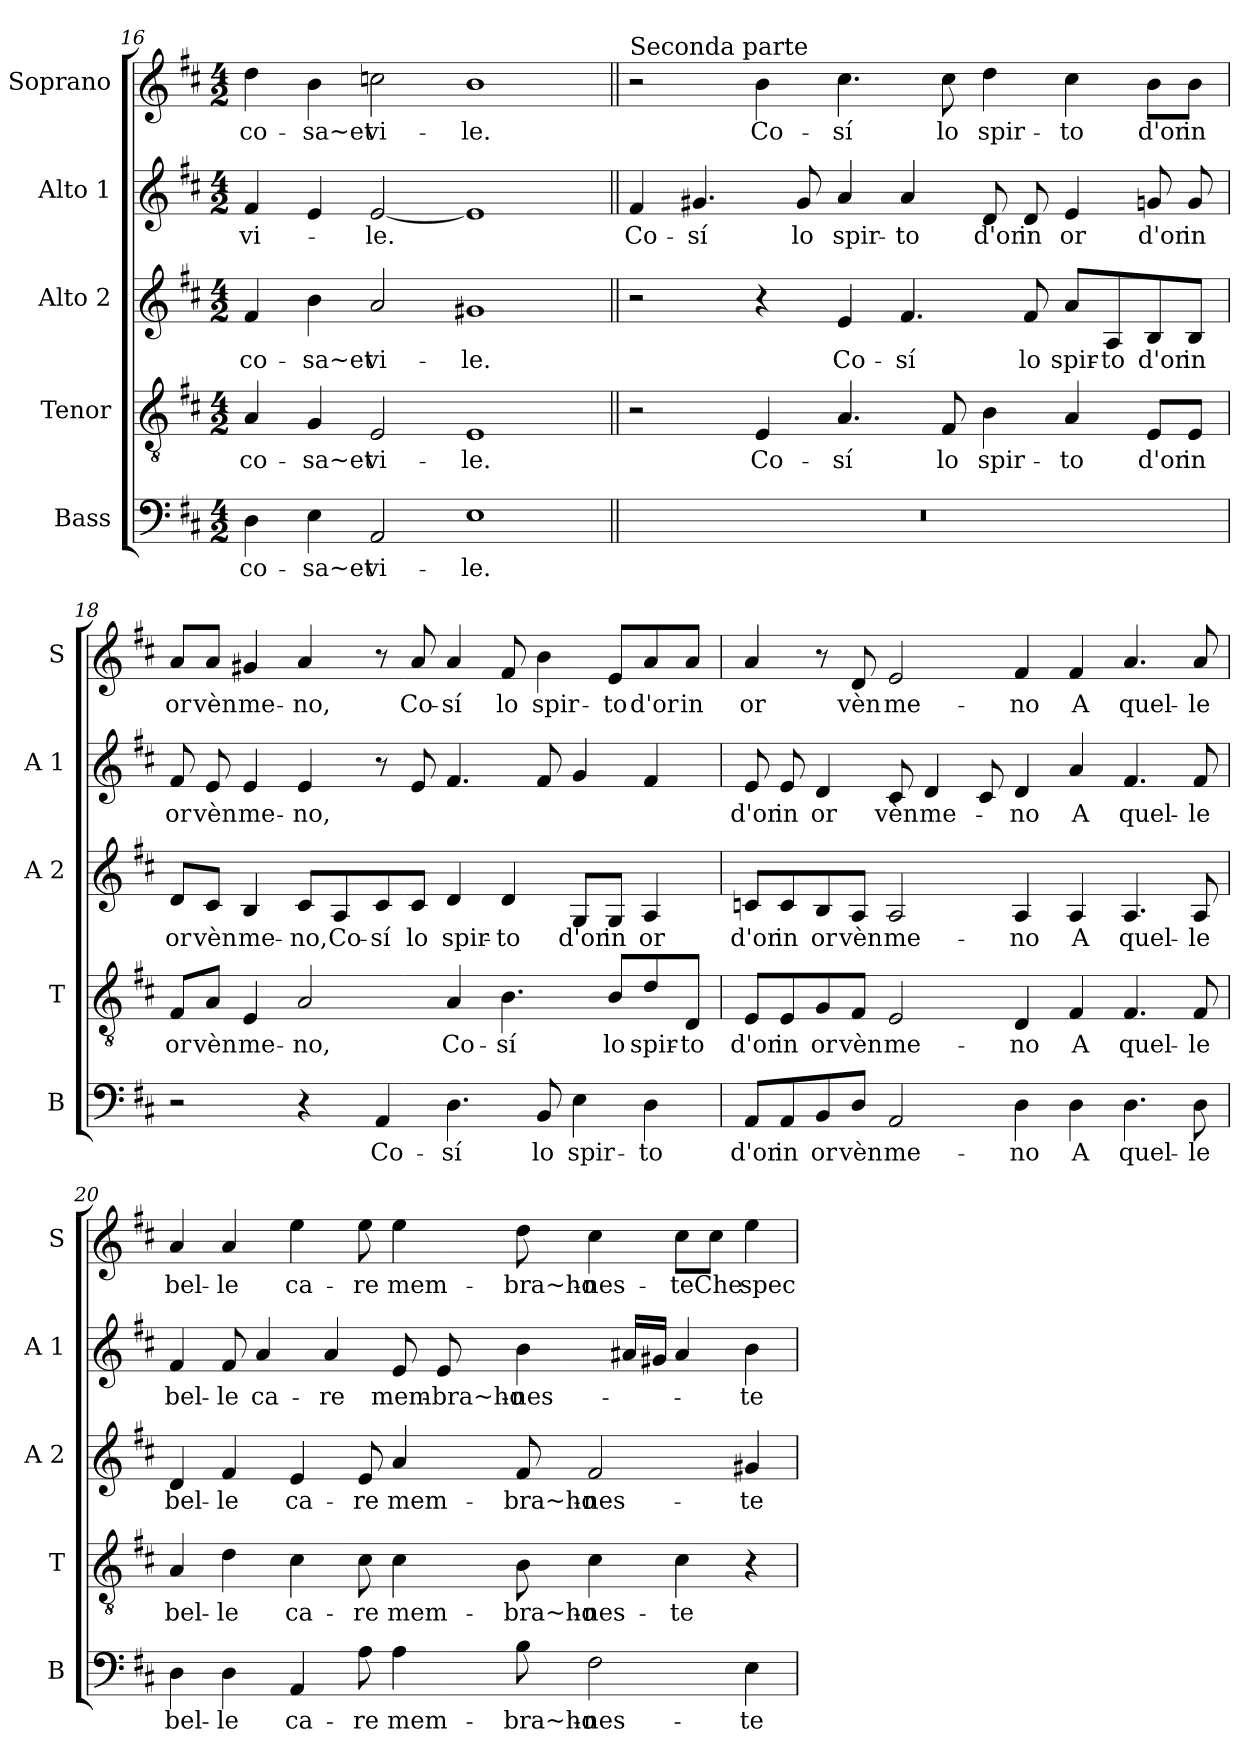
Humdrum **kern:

**kern	**text	**kern	**text	**kern	**text	**kern	**text	**kern	**text
*part5	*part5	*part4	*part4	*part3	*part3	*part2	*part2	*part1	*part1
*staff5	*staff5	*staff4	*staff4	*staff3	*staff3	*staff2	*staff2	*staff1	*staff1
*I"Bass	*	*I"Tenor	*	*I"Alto 2	*	*I"Alto 1	*	*I"Soprano	*
*I'B	*	*I'T	*	*I'A 2	*	*I'A 1	*	*I'S	*
*clefF4	*	*clefGv2	*	*clefG2	*	*clefG2	*	*clefG2	*
*k[f#c#]	*	*k[f#c#]	*	*k[f#c#]	*	*k[f#c#]	*	*k[f#c#]	*
*D:	*	*D:	*	*D:	*	*D:	*	*D:	*
*M4/2	*	*M4/2	*	*M4/2	*	*M4/2	*	*M4/2	*
=16	=16	=16	=16	=16	=16	=16	=16	=16	=16
!	!LO:LY:b	!	!LO:LY:b	!	!LO:LY:b	!	!LO:LY:b	!	!LO:LY:b
4D\	-co-	4A/	-co-	4f#/	-co-	4f#/	vi-	4dd\	-co-
!	!LO:LY:b	!	!LO:LY:b	!	!LO:LY:b	!	!	!	!LO:LY:b
4E\	-sa~et	4G/	-sa~et	4b\	-sa~et	4e/	.	4b\	-sa~et
!	!LO:LY:b	!	!LO:LY:b	!	!LO:LY:b	!	!LO:LY:b	!	!LO:LY:b
2AA/	vi-	2E/	vi-	2a/	vi-	[2e/	-le.	2ccn\	vi-
!	!LO:LY:b	!	!LO:LY:b	!	!LO:LY:b	!	!	!	!LO:LY:b
1E	-le.	1E	-le.	1g#X	-le.	1e]	.	1b	-le.
=17||	=17||	=17||	=17||	=17||	=17||	=17||	=17||	=17||	=17||
!	!	!	!	!	!	!	!	!LO:TX:a:t=Seconda parte	!
!	!	!	!	!	!	!	!LO:LY:b	!	!
0r	.	2r	.	2r	.	4f#/	Co-	2r	.
!	!	!	!	!	!	!	!LO:LY:b	!	!
.	.	.	.	.	.	4.g#X/	-sí	.	.
!	!	!	!LO:LY:b	!	!	!	!	!	!LO:LY:b
.	.	4E/	Co-	4r	.	.	.	4b\	Co-
!	!	!	!	!	!	!	!LO:LY:b	!	!
.	.	.	.	.	.	8g#/	lo	.	.
!	!	!	!LO:LY:b	!	!LO:LY:b	!	!LO:LY:b	!	!LO:LY:b
.	.	4.A/	-sí	4e/	Co-	4a/	spir-	4.cc#\	-sí
!	!	!	!	!	!LO:LY:b	!	!LO:LY:b	!	!
.	.	.	.	4.f#/	-sí	4a/	-to	.	.
!	!	!	!LO:LY:b	!	!	!	!	!	!LO:LY:b
.	.	8F#/	lo	.	.	.	.	8cc#\	lo
!	!	!	!LO:LY:b	!	!	!	!LO:LY:b	!	!LO:LY:b
.	.	4B\	spir-	.	.	8d/	d'or	4dd\	spir-
!	!	!	!	!	!LO:LY:b	!	!LO:LY:b	!	!
.	.	.	.	8f#/	lo	8d/	in	.	.
!	!	!	!LO:LY:b	!	!LO:LY:b	!	!LO:LY:b	!	!LO:LY:b
.	.	4A/	-to	8a/L	spir-	4e/	or	4cc#\	-to
!	!	!	!	!	!LO:LY:b	!	!	!	!
.	.	.	.	8A/	-to	.	.	.	.
!	!	!	!LO:LY:b	!	!LO:LY:b	!	!LO:LY:b	!	!LO:LY:b
.	.	8E/L	d'or	8B/	d'or	8gn/	d'or	8b\L	d'or
!	!	!	!LO:LY:b	!	!LO:LY:b	!	!LO:LY:b	!	!LO:LY:b
.	.	8E/J	in	8B/J	in	8g/	in	8b\J	in
!!LO:PB:g=z
=18	=18	=18	=18	=18	=18	=18	=18	=18	=18
!	!	!	!LO:LY:b	!	!LO:LY:b	!	!LO:LY:b	!	!LO:LY:b
2r	.	8F#/L	or	8d/L	or	8f#/	or	8a/L	or
!	!	!	!LO:LY:b	!	!LO:LY:b	!	!LO:LY:b	!	!LO:LY:b
.	.	8A/J	vèn	8c#/J	vèn	8e/	vèn	8a/J	vèn
!	!	!	!LO:LY:b	!	!LO:LY:b	!	!LO:LY:b	!	!LO:LY:b
.	.	4E/	me-	4B/	me-	4e/	me-	4g#X/	me-
!	!	!	!LO:LY:b	!	!LO:LY:b	!	!LO:LY:b	!	!LO:LY:b
4r	.	2A/	-no,	8c#/L	-no,	4e/	-no,	4a/	-no,
!	!	!	!	!	!LO:LY:b	!	!	!	!
.	.	.	.	8A/	Co-	.	.	.	.
!	!LO:LY:b	!	!	!	!LO:LY:b	!	!	!	!
4AA/	Co-	.	.	8c#/	-sí	8r	.	8r	.
!	!	!	!	!	!LO:LY:b	!	!	!	!LO:LY:b
.	.	.	.	8c#/J	lo	8e/	.	8a/	Co-
!	!LO:LY:b	!	!LO:LY:b	!	!LO:LY:b	!	!	!	!LO:LY:b
4.D\	-sí	4A/	Co-	4d/	spir-	4.f#/	.	4a/	-sí
!	!	!	!LO:LY:b	!	!LO:LY:b	!	!	!	!LO:LY:b
.	.	4.B\	-sí	4d/	-to	.	.	8f#/	lo
!	!LO:LY:b	!	!	!	!	!	!	!	!LO:LY:b
8BB/	lo	.	.	.	.	8f#/	.	4b\	spir-
!	!LO:LY:b	!	!	!	!LO:LY:b	!	!	!	!
4E\	spir-	.	.	8G/L	d'or	4g/	.	.	.
!	!	!	!LO:LY:b	!	!LO:LY:b	!	!	!	!LO:LY:b
.	.	8B/L	lo	8G/J	in	.	.	8e/L	-to
!	!LO:LY:b	!	!LO:LY:b	!	!LO:LY:b	!	!	!	!LO:LY:b
4D\	-to	8d/	spir-	4A/	or	4f#/	.	8a/	d'or
!	!	!	!LO:LY:b	!	!	!	!	!	!LO:LY:b
.	.	8D/J	-to	.	.	.	.	8a/J	in
=19	=19	=19	=19	=19	=19	=19	=19	=19	=19
!	!LO:LY:b	!	!LO:LY:b	!	!LO:LY:b	!	!LO:LY:b	!	!LO:LY:b
8AA/L	d'or	8E/L	d'or	8cn/L	d'or	8e/	d'or	4a/	or
!	!LO:LY:b	!	!LO:LY:b	!	!LO:LY:b	!	!LO:LY:b	!	!
8AA/	in	8E/	in	8c/	in	8e/	in	.	.
!	!LO:LY:b	!	!LO:LY:b	!	!LO:LY:b	!	!LO:LY:b	!	!
8BB/	or	8G/	or	8B/	or	4d/	or	8r	.
!	!LO:LY:b	!	!LO:LY:b	!	!LO:LY:b	!	!	!	!LO:LY:b
8D/J	vèn	8F#/J	vèn	8A/J	vèn	.	.	8d/	vèn
!	!LO:LY:b	!	!LO:LY:b	!	!LO:LY:b	!	!LO:LY:b	!	!LO:LY:b
2AA/	me-	2E/	me-	2A/	me-	8c#/	vèn	2e/	me-
!	!	!	!	!	!	!	!LO:LY:b	!	!
.	.	.	.	.	.	4d/	me-	.	.
.	.	.	.	.	.	8c#/	.	.	.
!	!LO:LY:b	!	!LO:LY:b	!	!LO:LY:b	!	!LO:LY:b	!	!LO:LY:b
4D\	-no	4D/	-no	4A/	-no	4d/	-no	4f#/	-no
!	!LO:LY:b	!	!LO:LY:b	!	!LO:LY:b	!	!LO:LY:b	!	!LO:LY:b
4D\	A	4F#/	A	4A/	A	4a/	A	4f#/	A
!	!LO:LY:b	!	!LO:LY:b	!	!LO:LY:b	!	!LO:LY:b	!	!LO:LY:b
4.D\	quel-	4.F#/	quel-	4.A/	quel-	4.f#/	quel-	4.a/	quel-
!	!LO:LY:b	!	!LO:LY:b	!	!LO:LY:b	!	!LO:LY:b	!	!LO:LY:b
8D\	-le	8F#/	-le	8A/	-le	8f#/	-le	8a/	-le
!!LO:LB:g=z
=20	=20	=20	=20	=20	=20	=20	=20	=20	=20
!	!LO:LY:b	!	!LO:LY:b	!	!LO:LY:b	!	!LO:LY:b	!	!LO:LY:b
4D\	bel-	4A/	bel-	4d/	bel-	4f#/	bel-	4a/	bel-
!	!LO:LY:b	!	!LO:LY:b	!	!LO:LY:b	!	!LO:LY:b	!	!LO:LY:b
4D\	-le	4d\	-le	4f#/	-le	8f#/	-le	4a/	-le
!	!	!	!	!	!	!	!LO:LY:b	!	!
.	.	.	.	.	.	4a/	ca-	.	.
!	!LO:LY:b	!	!LO:LY:b	!	!LO:LY:b	!	!	!	!LO:LY:b
4AA/	ca-	4c#\	ca-	4e/	ca-	.	.	4ee\	ca-
!	!	!	!	!	!	!	!LO:LY:b	!	!
.	.	.	.	.	.	4a/	-re	.	.
!	!LO:LY:b	!	!LO:LY:b	!	!LO:LY:b	!	!	!	!LO:LY:b
8A\	-re	8c#\	-re	8e/	-re	.	.	8ee\	-re
!	!LO:LY:b	!	!LO:LY:b	!	!LO:LY:b	!	!LO:LY:b	!	!LO:LY:b
4A\	mem-	4c#\	mem-	4a/	mem-	8e/	mem-	4ee\	mem-
!	!	!	!	!	!	!	!LO:LY:b	!	!
.	.	.	.	.	.	8e/	-bra~ho-	.	.
!	!LO:LY:b	!	!LO:LY:b	!	!LO:LY:b	!	!LO:LY:b	!	!LO:LY:b
8B\	-bra~ho-	8B\	-bra~ho-	8f#/	-bra~ho-	4b\	-nes-	8dd\	-bra~ho-
!	!LO:LY:b	!	!LO:LY:b	!	!LO:LY:b	!	!	!	!LO:LY:b
2F#\	-nes-	4c#\	-nes-	2f#/	-nes-	.	.	4cc#\	-nes-
.	.	.	.	.	.	16a#X/LL	.	.	.
.	.	.	.	.	.	16g#X/JJ	.	.	.
!	!	!	!LO:LY:b	!	!	!	!	!	!LO:LY:b
.	.	4c#\	-te	.	.	4a#/	.	8cc#\L	-te
!	!	!	!	!	!	!	!	!	!LO:LY:b
.	.	.	.	.	.	.	.	8cc#\J	Che
!	!LO:LY:b	!	!	!	!LO:LY:b	!	!LO:LY:b	!	!LO:LY:b
4E\	-te	4r	.	4g#X/	-te	4b\	-te	4ee\	spec-
=	=	=	=	=	=	=	=	=	=
*-	*-	*-	*-	*-	*-	*-	*-	*-	*-
